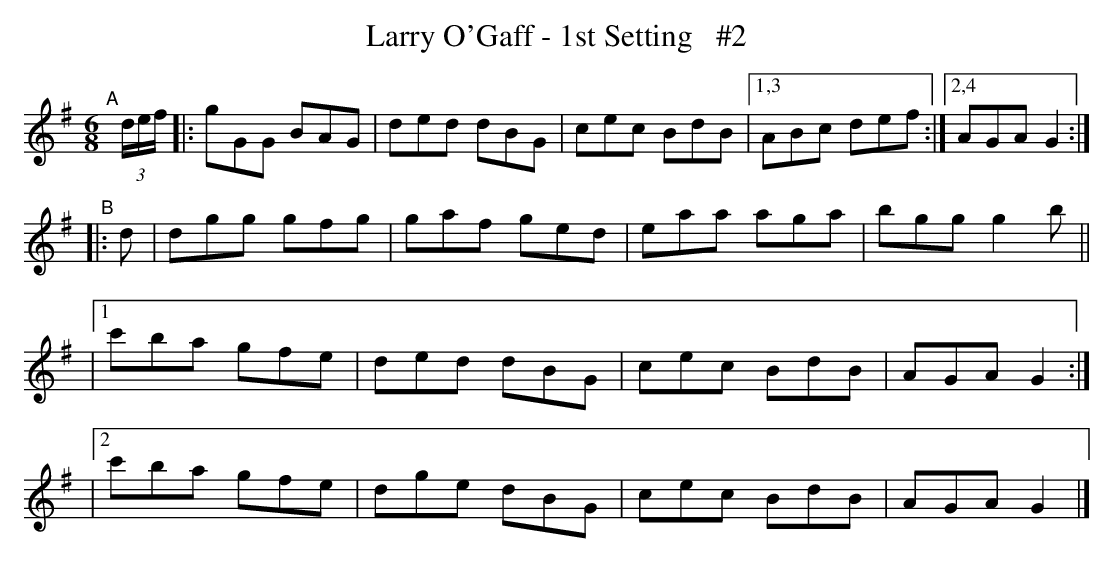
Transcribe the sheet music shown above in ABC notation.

X:1
T: Larry O'Gaff - 1st Setting   #2
M: 6/8
L: 1/8
K: G
"^A"[|] (3d/e/f/ \
|: gGG BAG | ded dBG | cec BdB |[1,3 ABc def :|[2,4 AGA G2 :|
"^B"|: d \
|    dgg gfg | gaf ged | eaa aga | bgg g2b ||
|[1 c'ba gfe | ded dBG | cec BdB | AGA G2 :|
|[2 c'ba gfe | dge dBG | cec BdB | AGA G2 |]
